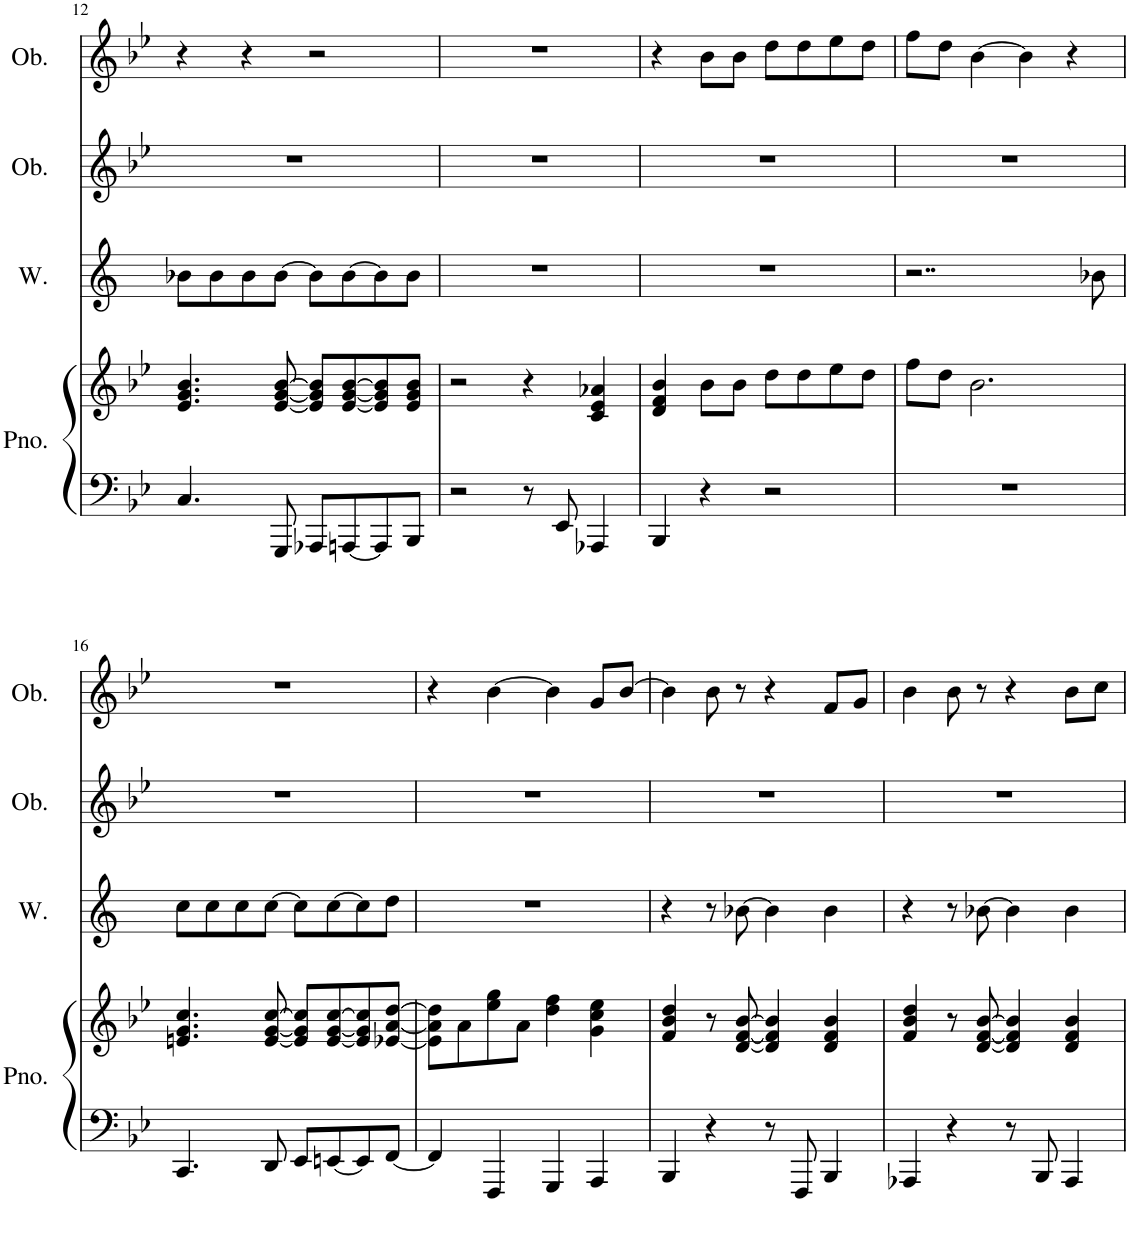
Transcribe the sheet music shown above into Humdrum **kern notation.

**kern	**kern	**kern	**kern	**kern
*part4	*part4	*part3	*part2	*part1
*staff5	*staff4	*staff3	*staff2	*staff1
*I"Piano	*	*I"Women	*I"Oboe	*I"Oboe
*I'Pno.	*	*I'W.	*I'Ob.	*I'Ob.
!!LO:PB:g=z
*clefF4	*clefG2	*clefG2	*clefG2	*clefG2
*k[b-e-]	*k[b-e-]	*k[]	*k[b-e-]	*k[b-e-]
*M4/4	*M4/4	*M4/4	*M4/4	*M4/4
=12	=12	=12	=12	=12
4.C/	4.e-/ 4.g/ 4.b-/	8b-X\L	1r	4r
.	.	8b-\	.	.
.	.	8b-\	.	4r
8GGG/	[8e-/ [8g/ [8b-/	[8b-\J	.	.
8AAA-X/L	8e-/] 8g/] 8b-/]L	8b-\L]	.	2r
[8AAAn/	[8e-/ [8g/ [8b-/	[8b-\	.	.
8AAA/]	8e-/] 8g/] 8b-/]	8b-\]	.	.
8BBB-/J	8e-/ 8g/ 8b-/J	8b-\J	.	.
=13	=13	=13	=13	=13
2r	2r	1r	1r	1r
8r	4r	.	.	.
8EE-/	.	.	.	.
4AAA-X/	4c/ 4e-/ 4a-X/	.	.	.
=14	=14	=14	=14	=14
4BBB-/	4d/ 4f/ 4b-/	1r	1r	4r
4r	8b-\L	.	.	8b-\L
.	8b-\J	.	.	8b-\J
2r	8dd\L	.	.	8dd\L
.	8dd\	.	.	8dd\
.	8ee-\	.	.	8ee-\
.	8dd\J	.	.	8dd\J
=15	=15	=15	=15	=15
1r	8ff\L	2..r	1r	8ff\L
.	8dd\J	.	.	8dd\J
.	2.b-\	.	.	[4b-\
.	.	.	.	4b-\]
.	.	.	.	4r
.	.	8b-X\	.	.
!!LO:LB:g=z
=16	=16	=16	=16	=16
4.CC/	4.en/ 4.g/ 4.cc/	8cc\L	1r	1r
.	.	8cc\	.	.
.	.	8cc\	.	.
8DD/	[8e/ [8g/ [8cc/	[8cc\J	.	.
8EE-/L	8e/] 8g/] 8cc/]L	8cc\L]	.	.
[8EEn/	[8e/ [8g/ [8cc/	[8cc\	.	.
8EE/]	8e/] 8g/] 8cc/]	8cc\]	.	.
[8FF/J	[8e-X/ [8a/ [8dd/J	8dd\J	.	.
=17	=17	=17	=17	=17
4FF/]	8e-\] 8a\] 8dd\]L	1r	1r	4r
.	8a\	.	.	.
4FFF/	8ee-\ 8gg\	.	.	[4b-\
.	8a\J	.	.	.
4GGG/	4dd\ 4ff\	.	.	4b-\]
4AAA/	4g\ 4cc\ 4ee-\	.	.	8g/L
.	.	.	.	[8b-/J
=18	=18	=18	=18	=18
4BBB-/	4f/ 4b-/ 4dd/	4r	1r	4b-\]
4r	8r	8r	.	8b-\
.	[8d/ [8f/ [8b-/	[8b-X\	.	8r
8r	4d/] 4f/] 4b-/]	4b-\]	.	4r
8FFF/	.	.	.	.
4BBB-/	4d/ 4f/ 4b-/	4b-\	.	8f/L
.	.	.	.	8g/J
=19	=19	=19	=19	=19
4AAA-X/	4f/ 4b-/ 4dd/	4r	1r	4b-\
4r	8r	8r	.	8b-\
.	[8d/ [8f/ [8b-/	[8b-X\	.	8r
8r	4d/] 4f/] 4b-/]	4b-\]	.	4r
8BBB-/	.	.	.	.
4AAA-/	4d/ 4f/ 4b-/	4b-\	.	8b-\L
.	.	.	.	8cc\J
=	=	=	=	=
*-	*-	*-	*-	*-
